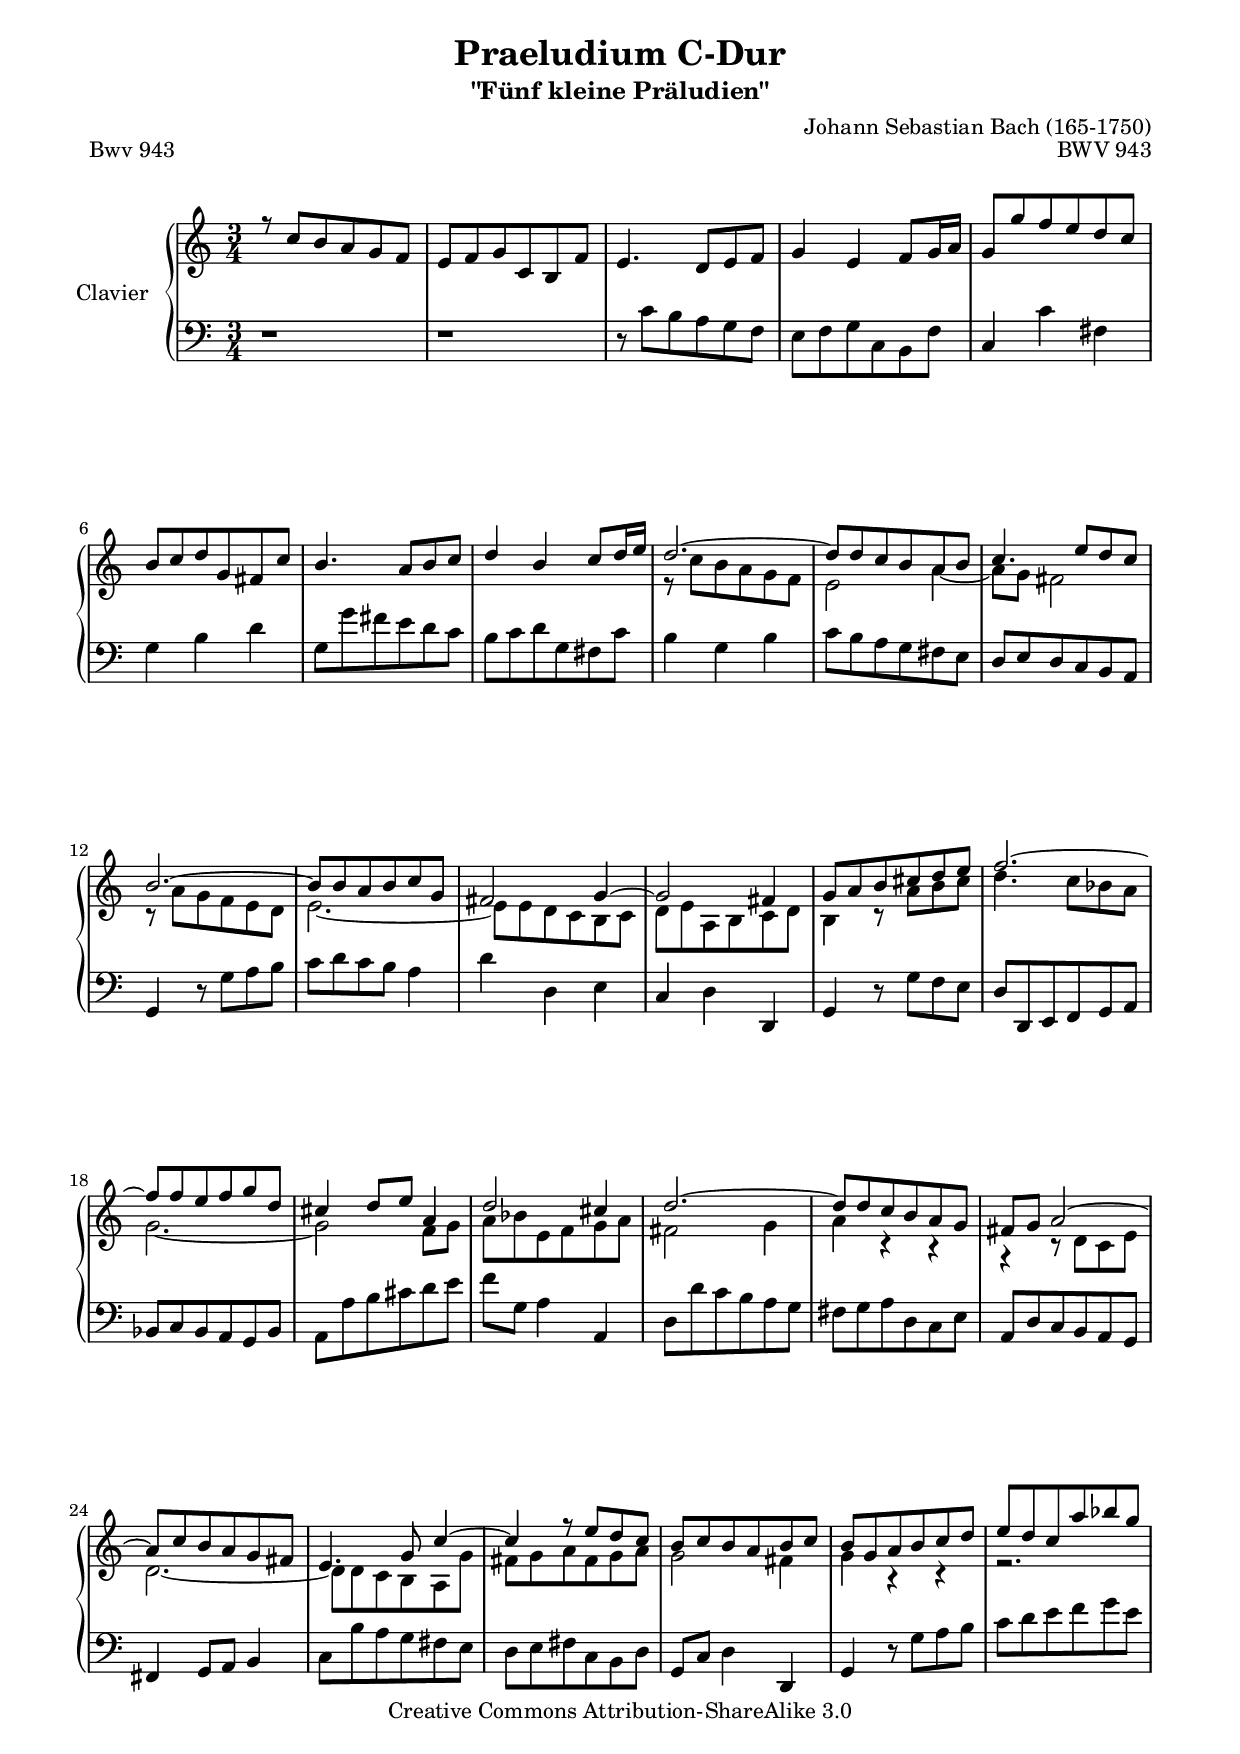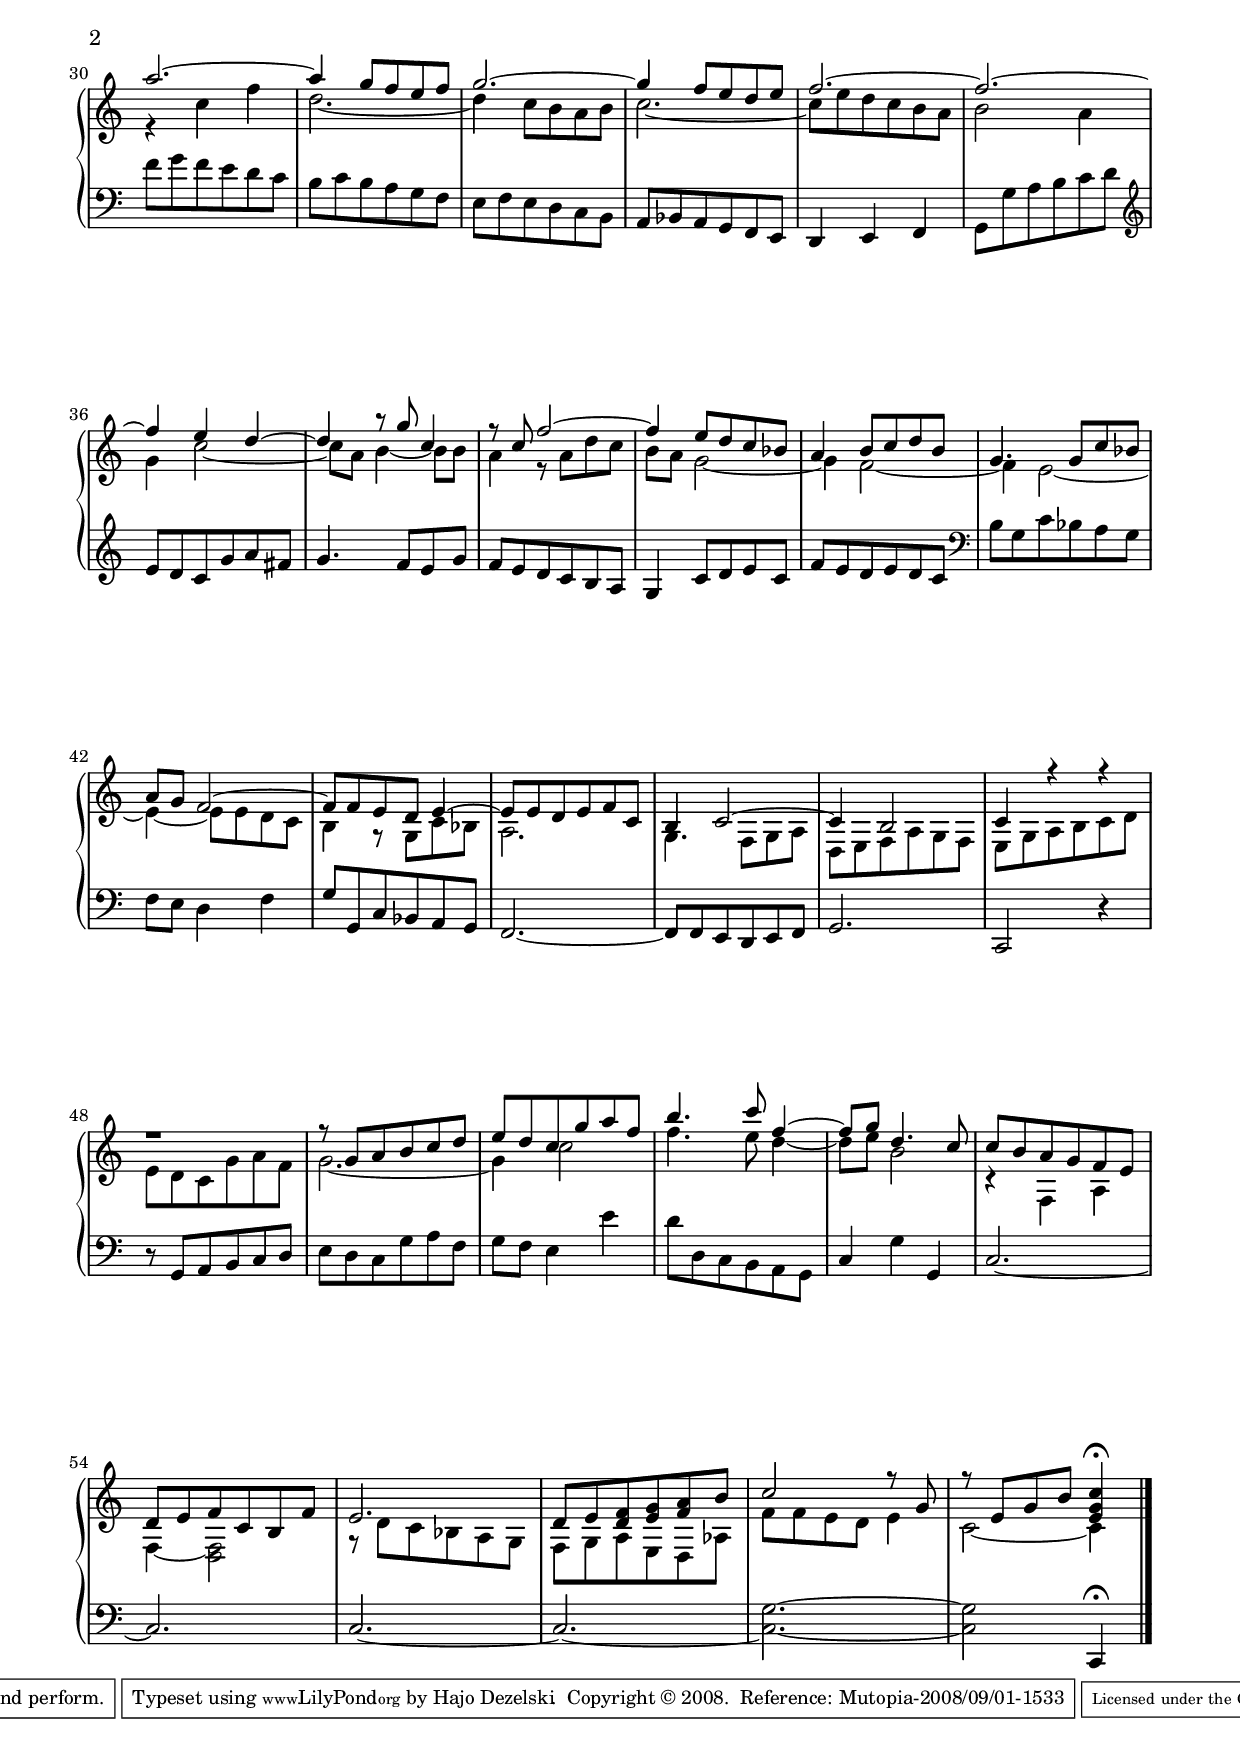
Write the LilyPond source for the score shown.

\version "2.11.57"

\paper {
    page-top-space = #0.0
    %indent = 0.0
    line-width = 18.0\cm
    ragged-bottom = ##f
    ragged-last-bottom = ##f
}

% #(set-default-paper-size "a4")

#(set-global-staff-size 19)

\header {
        title = "Praeludium C-Dur"
        subtitle = "\"Fünf kleine Präludien\""
        piece = "Bwv 943"
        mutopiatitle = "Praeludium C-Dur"
        composer = "Johann Sebastian Bach (165-1750)"
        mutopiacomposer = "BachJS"
        opus = "BWV 943"
        date = "1703-1707"
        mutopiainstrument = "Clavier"
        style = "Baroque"
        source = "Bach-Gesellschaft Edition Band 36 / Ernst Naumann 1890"
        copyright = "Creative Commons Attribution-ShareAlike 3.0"
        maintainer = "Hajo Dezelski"
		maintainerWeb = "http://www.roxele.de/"
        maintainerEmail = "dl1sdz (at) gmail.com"
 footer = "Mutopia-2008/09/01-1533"
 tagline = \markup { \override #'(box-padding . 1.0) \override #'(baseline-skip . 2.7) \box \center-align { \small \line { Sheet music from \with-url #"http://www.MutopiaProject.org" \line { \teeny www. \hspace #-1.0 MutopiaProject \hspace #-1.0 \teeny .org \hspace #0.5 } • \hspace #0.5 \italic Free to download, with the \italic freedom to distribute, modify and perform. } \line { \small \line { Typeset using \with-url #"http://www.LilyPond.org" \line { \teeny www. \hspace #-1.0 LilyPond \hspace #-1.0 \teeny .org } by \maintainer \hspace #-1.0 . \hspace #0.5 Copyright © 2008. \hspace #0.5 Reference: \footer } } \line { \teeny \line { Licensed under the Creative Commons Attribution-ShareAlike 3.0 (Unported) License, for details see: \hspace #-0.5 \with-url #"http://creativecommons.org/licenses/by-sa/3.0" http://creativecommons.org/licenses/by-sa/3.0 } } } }
	}

     sopranoOne =   \relative c'' {
		 r8 c8 [b a g f] | % 1
		 e8 [ f g c, b f'] | % 2
		 e4. d8 [ e f ] | % 3
		 g4 e f8 [ g16 a] | % 4
		 g8 [ g' f e d c ] | % 5
		 b8 [ c d g, fis c'] | % 6
		 b4. a8 [ b c ] | % 7
		 d4 b c8 [ d16 e ] | % 8
		 d2. ~ | % 9
		 d8 [ d c b a b ] | % 10
		 c4. e8 [ d c ] | % 11
		 b2. ~ | % 12
		 b8 [ b a b c g] | % 13
		 fis2 g4 ~ | % 14
		 g2 fis4 | % 15
		 g8 [ a b cis d e ] | % 16
		 f2. ~ | % 17
		 f8 [ f e f g d ] | % 18
		 cis4 d8 [ e ] a,4 | % 19
		 d2 cis4 | % 20
		 d2. ~| % 21
		 d8 [ d c b a g ] | % 22
		 fis8 [ g ] a2 ~ | % 23
		 a8 [ c b a g fis ] | % 24
		 e4. g8 c4 ~ | % 25
		 c4 r8 e8 [ d c ] | % 26
		 b8 [ c b a b c ] | % 27
		 b8[ g a b c d] | % 28
		 e8 [ d c a' bes g ] | % 29
		 a2. ~ | % 30
		 a4 g8 [ f e f ] | % 31
		 g2. ~ | % 32
		 g4 f8 [ e d e ] | % 33
		 f2. ~ | % 34
		 f2.~ | % 35
		 f4 e d ~ | % 36
		 d4 r8 g8 c,4 | % 37
		 r8 c8 f2~  | % 38
		 f4 e8 [ d c bes] | % 39
		 a4 b8 [ c d b ] | % 40
		 g4. g8 [ c bes ] | % 41
		 a8 [ g ] f2 ~ | % 42
		 f8 [ f e d ] e4 ~ | % 43
		 e8 [ e d e f c]  | % 44
		 b4 c2 ~ | % 45
		 c4 b2 | % 46
		 c4 r4 r4 | % 47
		 r1*3/4 | % 48
		 r8 g'8 [ a b c d ] | % 49
		 e8 [ d c g' a f] | % 50
		 b4. c8 f,4 ~ | % 51
		 f8 [ g] d4. c8 | % 52
		 c8 [ b a g f e] | % 53
		 d8 [ e f c b f'] | % 54
		 e2. | % 55
		 d8 [ e <d f> <e g> <f a> b ] | % 56
		 c2 r8 g8 | % 57
		 r8 e8 g8 b8 <e, g c>4 \fermata \bar "|." | % 58

	 }

	 sopranoTwo =   \relative c'' {
		 s2. | % 1
		 s2. | % 2
		 s2. | % 3
		 s2. | % 4
		 s2. | % 5
		 s2. | % 6
		 s2. | % 7
		 s2. | % 8
		 r8 c8 [ b a g f ] | % 9
		 e2 a4 ~ | % 10
		 a8 [ g ] fis2  | % 11
		 r8 a8 [ g f e d ] | % 12
		 e2. ~ | % 13
		 e8 [ e d c b c ] | % 14
		 d8 [ e a, b c d ] | % 15
		 b4 r8 a'8 [ b cis] | % 16
		 d4. c8 [ bes a ] | % 17
		 g2.~ | % 18
		 g2 f8 [g] | % 19
		 a8 [ bes e, f g a ] | % 20
		 fis2 g4  | % 21
		 a4 r4 r4 | % 22
		 r4 r8 d,8 [ c e ] | % 23
		 d2. ~ | % 24
		 d8 [ d c b a g'] | % 25
		 fis8 [g a fis g a ] | % 26
		 g2 fis4 | % 27
		 g4 r4 r4 | % 28
		 r2. | % 29
		 r4 c4 f | % 30
		 d2. ~ | % 31
		 d4 c8 [ b a b] | % 32
		 c2. ~ | % 33
		 c8 [ e d c b a ] | % 34
		 b2 a4 | % 35
		 g4 c2 ~ | % 36
		 c8 [ a ] b4 ~ b8 [ b ] | % 37
		 a4 r8a8 [ d c ] | % 38
		 b8 [ a ] g2 ~ | % 39
		 g4 f2 ~ | % 40
		 f4 e2 ~ | % 41
		 e4 ~ e8 [ e d c ] | % 42
		 b4 r8 g8 [ c bes ] | % 43
		 a2. | % 44
		 g4. f8 [ g a ] | % 45
		 d,8 [ e f a g f ] | % 46
		 e8 [ g a b c d ] | % 47
		 e8 [ d c g' a f ] | % 48
		 g2. ~ | % 49
		 g4 c2 | % 50
		 f4. e8 d4 ~ | % 51
		 d8 [ e ] b2 | % 52
		 r4 f,4 a | % 53
		 f4 ~ <d f>2 | % 54
		 r8 d'8 [ c bes a g ] | % 55
		 f8 [ g a e d as' ]  | % 56
		 f'8 [ f e d ] e4] | % 57
		 c2 ~ c4 \bar "|." | % 58
		 
	 }

  soprano = << \sopranoOne \\ \sopranoTwo>>

%%
%% Bass Clef
%% 

bass = \relative c' {
		 r1*3/4 | % 1
		 r1*3/4 | % 2
		 r8 c8 [ b a g f ]| % 3
		 e8 [ f g c, b f'] | % 4
		 c4 c' fis, | % 5
		 g4 b d  | % 6
		 g,8 [ g' fis e d c ] | % 7
		 b8 [ c d g, fis c' ] | % 8
		 b4 g b | % 9
		 c8 [ b a g fis e ] | % 10
		 d8 [ e d c b a ] | % 11
		 g4 r8 g'8 [ a b ] | % 12
		 c8 [ d c b] a4  | % 13
		 d4 d, e  | % 14
		 c4 d d, | % 15
		 g4 r8 g'8 [ f e ] | % 16
		 d8 [ d, e f g a ] | % 17
		 bes8 [ c bes a g bes] | % 18
		 a8 [ a' b cis d e ] | % 19
		 f8 [ g,] a4 a, | % 20
		 d8 [ d' c b a g ] | % 21
		 fis8 [ g a d, c e] | % 22
		 a,8 [ d c b a g ] | % 23
		 fis4 g8 [ a ] b4 | % 24
		 c8 [ b' a g fis e ] | % 25
		 d8 [ e fis c b d ] | % 26
		 g,8 [ c ] d4 d, | % 27
		 g4 r8 g'8 [ a b ] | % 28
		 c8 [ d e f g e ] | % 29
		 f8 [ g f e d c ] | % 30
		 b8 [ c b a g f ]  | % 31
		 e8 [ f e d c b ] | % 32
		 a8 [ bes a g f e ] | % 33
		 d4 e f | % 34
		 g8 [ g' a b c d ] \clef treble  | % 35
		 e8 [ d c g' a fis ] | % 36
		 g4. f8 [ e g ] | % 37
		 f8 [ e d c b a ] | % 38
		 g4 c8 [ d e c ]  | % 39
		 f8 [ e d e d c ] \clef bass | % 40
		 b8 [ g c bes a g ]  | % 41
		 f8 [ e ] d4 f | % 42
		 g8 [ g, c bes a g ]  | % 43
		 f2. ~ | % 44
		 f8 [ f e d e f ] | % 45
		 g2. | % 46
		 c,2 r4 | % 47
		 r8 g'8 [ a b c d ]  | % 48
		 e8 [ d c g' a f ] | % 49
		 g8 [ f ] e4 e' | % 50
		 d8 [ d, c b a g ] | % 51
		 c4 g' g, | % 52
		 c2. ~ | % 53
		 c2.  | % 54
		 c2. ~ | % 55
		 c2. ~ | % 56
		 <c g'>2. ~ | % 57
		 <c g'>2 c,4 \fermata \bar "|." % 58

}


%% Merge score - Piano staff

\score {
    \context PianoStaff <<
        \set PianoStaff.instrumentName = "Clavier  "
        \set PianoStaff.midiInstrument = "harpsichord"
        \new Staff = "upper" { \clef "treble" \key c \major \time 3/4 \soprano  }
        \new Staff = "lower"  { \clef "bass" \key c \major \time 3/4 \bass }
    >>
    \layout{  }
    \midi { }

}
